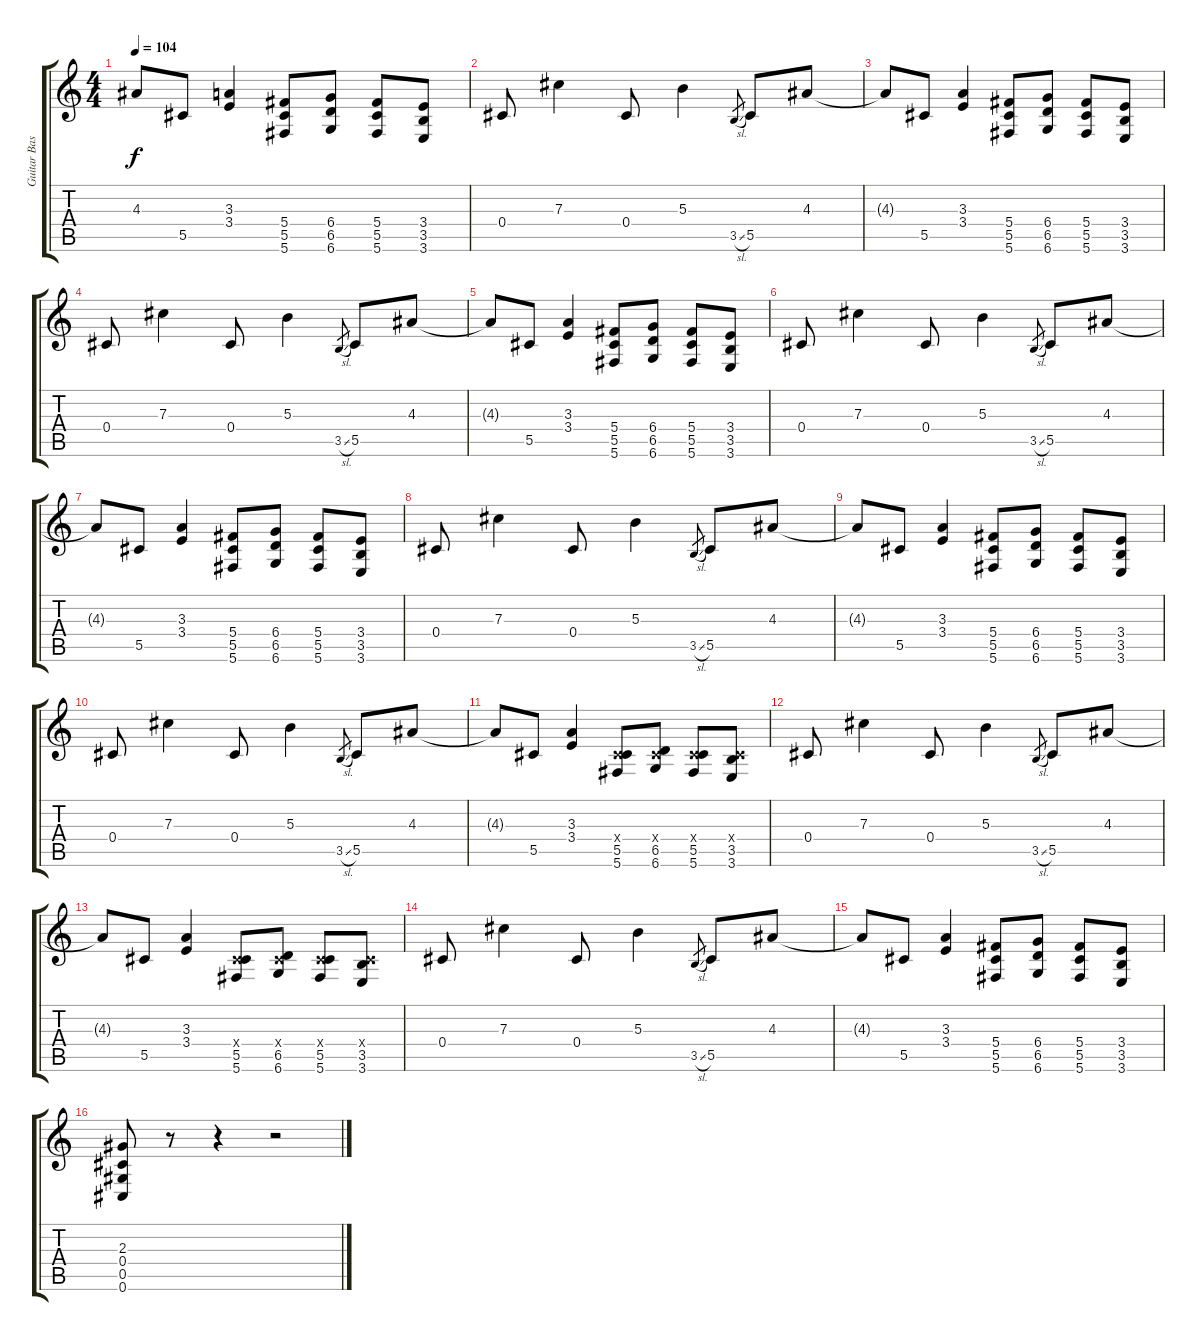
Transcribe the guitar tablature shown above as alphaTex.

\track ("Guitar Base" "Guitar Bas") {instrument distortionguitar}
\staff {score tabs}
\tuning (Eb4 Bb3 Gb3 Db3 Ab2 Db2) {hide}
\ts (4 4)
\tempo 104
\clef g2
\ks c
4.3{t}.8{dy f} 5.5.8 (3.3 3.4).4 (5.4 5.5 5.6).8 (6.4 6.5 6.6).8 (5.4 5.5 5.6).8 (3.4 3.5 3.6).8 |
0.4.8 7.3.4 0.4.8 5.3.4 3.5{sl}.8{gr} 5.5.8 4.3.8 |
4.3{t}.8 5.5.8 (3.3 3.4).4 (5.4 5.5 5.6).8 (6.4 6.5 6.6).8 (5.4 5.5 5.6).8 (3.4 3.5 3.6).8 |
0.4.8 7.3.4 0.4.8 5.3.4 3.5{sl}.8{gr} 5.5.8 4.3.8 |
4.3{t}.8 5.5.8 (3.3 3.4).4 (5.4 5.5 5.6).8 (6.4 6.5 6.6).8 (5.4 5.5 5.6).8 (3.4 3.5 3.6).8 |
0.4.8 7.3.4 0.4.8 5.3.4 3.5{sl}.8{gr} 5.5.8 4.3.8 |
4.3{t}.8 5.5.8 (3.3 3.4).4 (5.4 5.5 5.6).8 (6.4 6.5 6.6).8 (5.4 5.5 5.6).8 (3.4 3.5 3.6).8 |
0.4.8 7.3.4 0.4.8 5.3.4 3.5{sl}.8{gr} 5.5.8 4.3.8 |
4.3{t}.8 5.5.8 (3.3 3.4).4 (5.4 5.5 5.6).8 (6.4 6.5 6.6).8 (5.4 5.5 5.6).8 (3.4 3.5 3.6).8 |
0.4.8 7.3.4 0.4.8 5.3.4 3.5{sl}.8{gr} 5.5.8 4.3.8 |
4.3{t}.8 5.5.8 (3.3 3.4).4 (0.4{x} 5.5 5.6).8 (0.4{x} 6.5 6.6).8 (0.4{x} 5.5 5.6).8 (0.4{x} 3.5 3.6).8 |
0.4.8 7.3.4 0.4.8 5.3.4 3.5{sl}.8{gr} 5.5.8 4.3.8 |
4.3{t}.8 5.5.8 (3.3 3.4).4 (0.4{x} 5.5 5.6).8 (0.4{x} 6.5 6.6).8 (0.4{x} 5.5 5.6).8 (0.4{x} 3.5 3.6).8 |
0.4.8 7.3.4 0.4.8 5.3.4 3.5{sl}.8{gr} 5.5.8 4.3.8 |
4.3{t}.8 5.5.8 (3.3 3.4).4 (5.4 5.5 5.6).8 (6.4 6.5 6.6).8 (5.4 5.5 5.6).8 (3.4 3.5 3.6).8 |
(2.3 0.4 0.5 0.6).8 r.8 r.4 r.2
